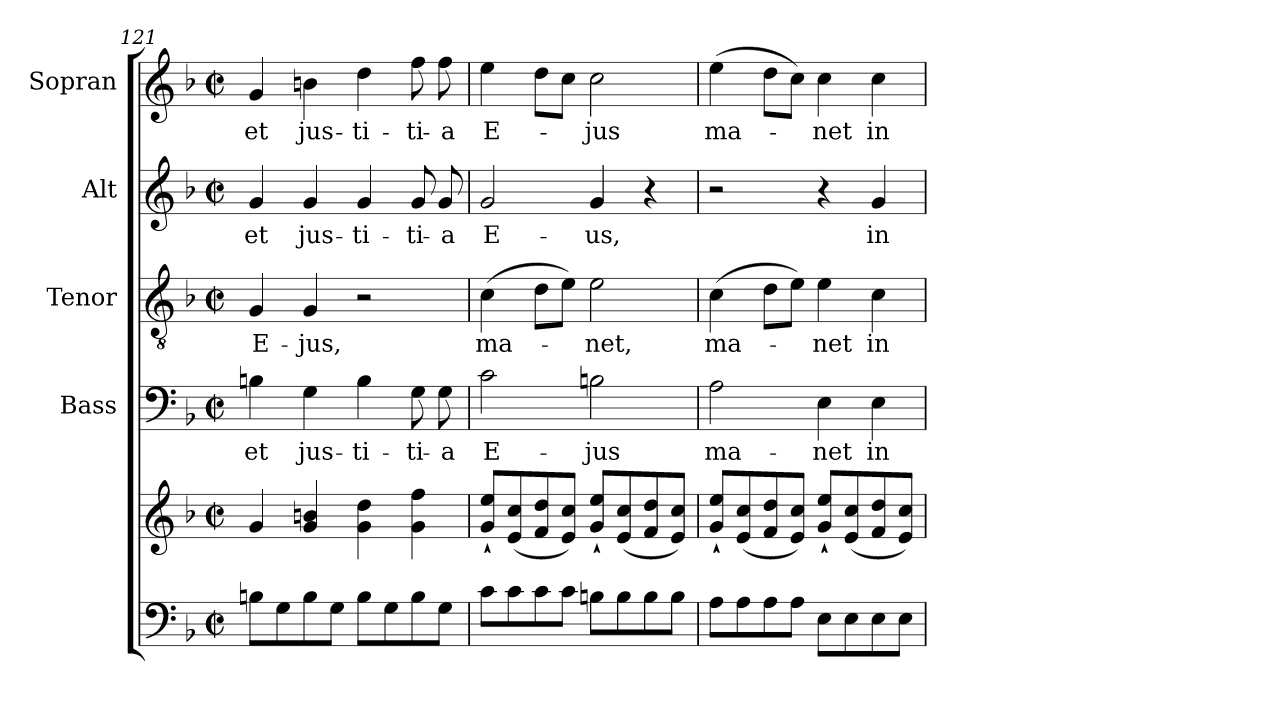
**kern	**kern	**kern	**text	**kern	**text	**kern	**text	**kern	**text
*part5	*part5	*part4	*part4	*part3	*part3	*part2	*part2	*part1	*part1
*staff6	*staff5	*staff4	*staff4	*staff3	*staff3	*staff2	*staff2	*staff1	*staff1
*	*	*I"Bass	*	*I"Tenor	*	*I"Alt	*	*I"Sopran	*
*	*	*I'B.	*	*I'T.	*	*I'A.	*	*I'S.	*
!!LO:PB:g=z
*clefF4	*clefG2	*clefF4	*	*clefGv2	*	*clefG2	*	*clefG2	*
*k[b-]	*k[b-]	*k[b-]	*	*k[b-]	*	*k[b-]	*	*k[b-]	*
*F:	*F:	*F:	*	*F:	*	*F:	*	*F:	*
*M2/2	*M2/2	*M2/2	*	*M2/2	*	*M2/2	*	*M2/2	*
*met(c|)	*met(c|)	*met(c|)	*	*met(c|)	*	*met(c|)	*	*met(c|)	*
=121	=121	=121	=121	=121	=121	=121	=121	=121	=121
!	!	!	!LO:LY:b	!	!LO:LY:b	!	!LO:LY:b	!	!LO:LY:b
8Bn\L	4g/	4Bn\	et	4G/	E-	4g/	et	4g/	et
8G\	.	.	.	.	.	.	.	.	.
!	!	!	!LO:LY:b	!	!LO:LY:b	!	!LO:LY:b	!	!LO:LY:b
8B\	4g/ 4bn/	4G\	jus-	4G/	-jus,	4g/	jus-	4bn\	jus-
8G\J	.	.	.	.	.	.	.	.	.
!	!	!	!LO:LY:b	!	!	!	!LO:LY:b	!	!LO:LY:b
8B\L	4g\ 4dd\	4B\	-ti-	2r	.	4g/	-ti-	4dd\	-ti-
8G\	.	.	.	.	.	.	.	.	.
!	!	!	!LO:LY:b	!	!	!	!LO:LY:b	!	!LO:LY:b
8B\	4g\ 4ff\	8G\	-ti-	.	.	8g/	-ti-	8ff\	-ti-
!	!	!	!LO:LY:b	!	!	!	!LO:LY:b	!	!LO:LY:b
8G\J	.	8G\	-a	.	.	8g/	-a	8ff\	-a
=122	=122	=122	=122	=122	=122	=122	=122	=122	=122
!	!	!	!LO:LY:b	!	!LO:LY:b	!	!LO:LY:b	!	!LO:LY:b
8c\L	8g/`< 8ee/`<L	2c\	E-	(>4c\	ma-	2g/	E-	4ee\	E-
8c\	(<8e/ 8cc/	.	.	.	.	.	.	.	.
8c\	8f/ 8dd/	.	.	8d\L	.	.	.	8dd\L	.
8c\J	8e/ 8cc/J)	.	.	8e\J)	.	.	.	8cc\J	.
!	!	!	!LO:LY:b	!	!LO:LY:b	!	!LO:LY:b	!	!LO:LY:b
8Bn\L	8g/`< 8ee/`<L	2Bn\	-jus	2e\	-net,	4g/	-us,	2cc\	-jus
8B\	(<8e/ 8cc/	.	.	.	.	.	.	.	.
8B\	8f/ 8dd/	.	.	.	.	4r	.	.	.
8B\J	8e/ 8cc/J)	.	.	.	.	.	.	.	.
=123	=123	=123	=123	=123	=123	=123	=123	=123	=123
!	!	!	!LO:LY:b	!	!LO:LY:b	!	!	!	!LO:LY:b
8A\L	8g/`< 8ee/`<L	2A\	ma-	(>4c\	ma-	2r	.	(>4ee\	ma-
8A\	(<8e/ 8cc/	.	.	.	.	.	.	.	.
8A\	8f/ 8dd/	.	.	8d\L	.	.	.	8dd\L	.
8A\J	8e/ 8cc/J)	.	.	8e\J)	.	.	.	8cc\J)	.
!	!	!	!LO:LY:b	!	!LO:LY:b	!	!	!	!LO:LY:b
8E\L	8g/`< 8ee/`<L	4E\	-net	4e\	-net	4r	.	4cc\	-net
8E\	(<8e/ 8cc/	.	.	.	.	.	.	.	.
!	!	!	!LO:LY:b	!	!LO:LY:b	!	!LO:LY:b	!	!LO:LY:b
8E\	8f/ 8dd/	4E\	in	4c\	in	4g/	in	4cc\	in
8E\J	8e/ 8cc/J)	.	.	.	.	.	.	.	.
=	=	=	=	=	=	=	=	=	=
*-	*-	*-	*-	*-	*-	*-	*-	*-	*-
